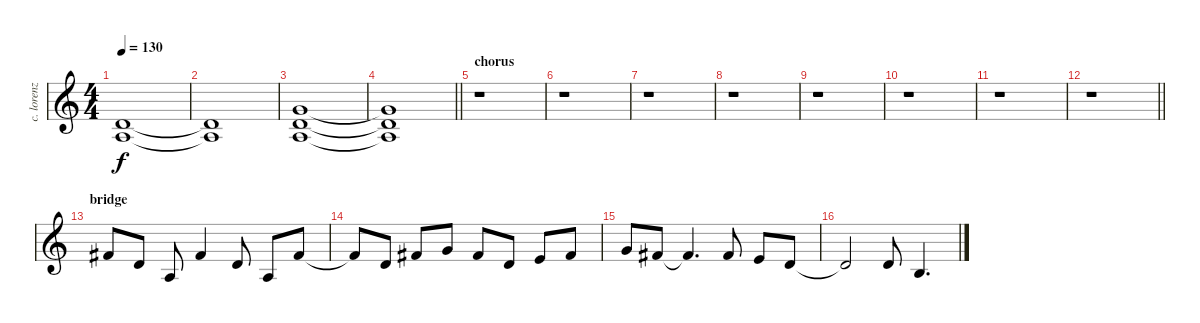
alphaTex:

\track ("c. lorenz - keyboards #3" "c. lorenz ") {instrument tremolostrings}
\staff {score}
\tuning (E4 B3 G3 D3 A2 E2) {hide}
\ts (4 4)
\tempo 130
\clef g2
\ks c
(7.3 7.4).1{dy f} |
(7.3{t} 7.4{t}).1 |
(12.3 12.4 12.5).1 |
\barLineRight lightlight
(12.3{t} 12.4{t} 12.5{t}).1 |
\section ("" "chorus")
r.1 |
r.1 |
r.1 |
r.1 |
r.1 |
r.1 |
r.1 |
\barLineRight lightlight
r.1 |
\section ("" "bridge")
11.3.8 7.3.8 7.4.8 11.3.4 7.3.8 7.4.8 11.3.8 |
11.3{t}.8 7.3.8 11.3.8 12.3.8 11.3.8 7.3.8 9.3.8 11.3.8 |
12.3.8 11.3.8 11.3{t}.4{d} 11.3.8 9.3.8 7.3.8 |
7.3{t}.2 12.4.8 9.4.4{d}
